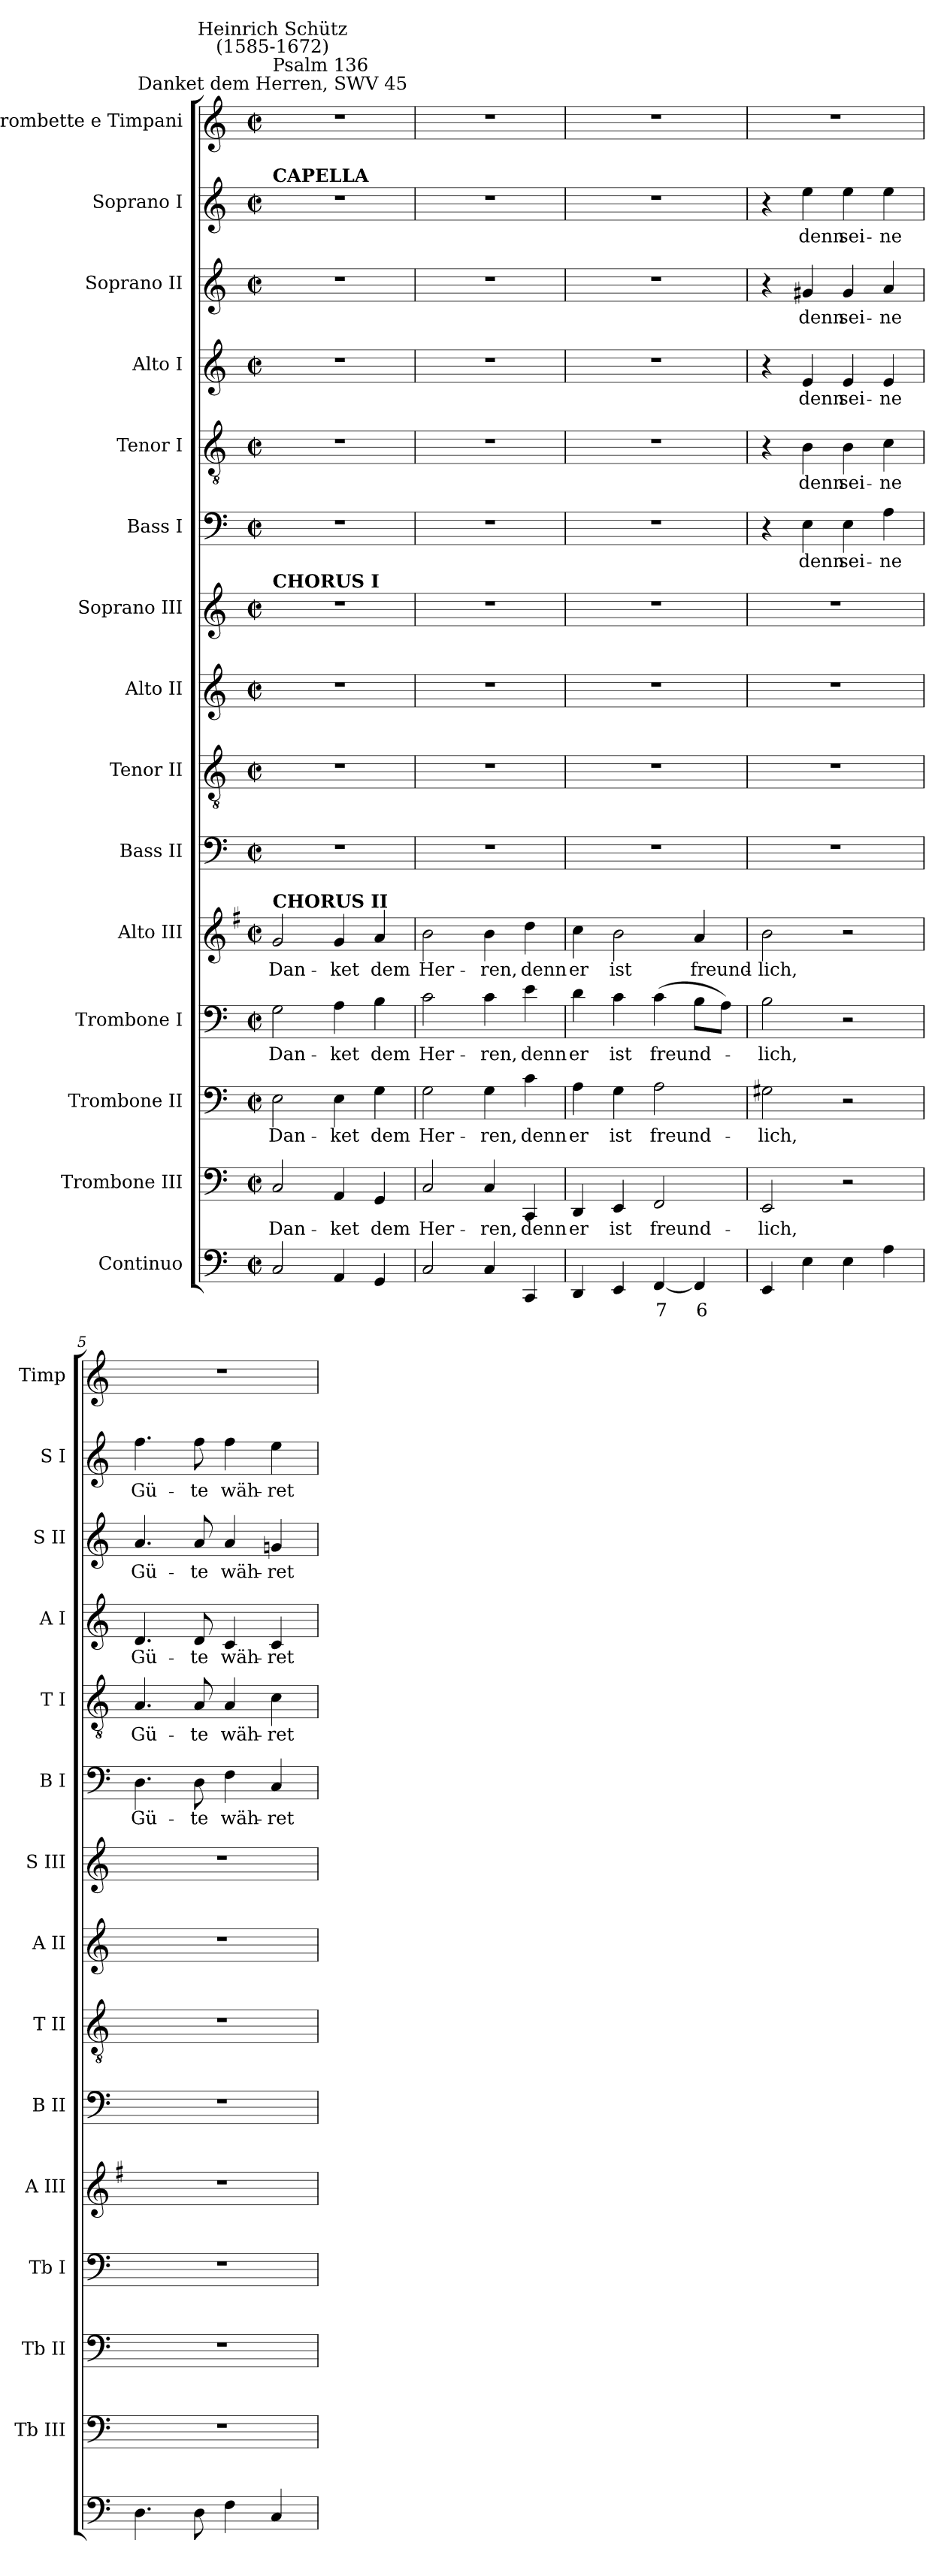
**kern	**text	**kern	**text	**kern	**text	**kern	**text	**kern	**text	**kern	**kern	**kern	**kern	**kern	**text	**kern	**text	**kern	**text	**kern	**text	**kern	**text	**kern
*part15	*part15	*part14	*part14	*part13	*part13	*part12	*part12	*part11	*part11	*part10	*part9	*part8	*part7	*part6	*part6	*part5	*part5	*part4	*part4	*part3	*part3	*part2	*part2	*part1
*staff15	*staff15	*staff14	*staff14	*staff13	*staff13	*staff12	*staff12	*staff11	*staff11	*staff10	*staff9	*staff8	*staff7	*staff6	*staff6	*staff5	*staff5	*staff4	*staff4	*staff3	*staff3	*staff2	*staff2	*staff1
*I"Continuo	*	*I"Trombone III	*	*I"Trombone II	*	*I"Trombone I	*	*I"Alto III	*	*I"Bass II	*I"Tenor II	*I"Alto II	*I"Soprano III	*I"Bass I	*	*I"Tenor I	*	*I"Alto I	*	*I"Soprano II	*	*I"Soprano I	*	*I"Trombette  e Timpani
*	*	*I'Tb III	*	*I'Tb II	*	*I'Tb I	*	*I'A III	*	*I'B II	*I'T II	*I'A II	*I'S III	*I'B I	*	*I'T I	*	*I'A I	*	*I'S II	*	*I'S I	*	*I'Timp
*clefF4	*	*clefF4	*	*clefF4	*	*clefF4	*	*clefG2	*	*clefF4	*clefGv2	*clefG2	*clefG2	*clefF4	*	*clefGv2	*	*clefG2	*	*clefG2	*	*clefG2	*	*clefG2
*	*	*	*	*	*	*	*	*ITrd4c7	*	*	*	*	*	*	*	*	*	*	*	*	*	*	*	*
*k[]	*	*k[]	*	*k[]	*	*k[]	*	*k[]	*	*k[]	*k[]	*k[]	*k[]	*k[]	*	*k[]	*	*k[]	*	*k[]	*	*k[]	*	*k[]
*C:	*	*C:	*	*C:	*	*C:	*	*C:	*	*C:	*C:	*C:	*C:	*C:	*	*C:	*	*C:	*	*C:	*	*C:	*	*C:
*M2/2	*	*M2/2	*	*M2/2	*	*M2/2	*	*M2/2	*	*M2/2	*M2/2	*M2/2	*M2/2	*M2/2	*	*M2/2	*	*M2/2	*	*M2/2	*	*M2/2	*	*M2/2
*met(c|)	*	*met(c|)	*	*met(c|)	*	*met(c|)	*	*met(c|)	*	*met(c|)	*met(c|)	*met(c|)	*met(c|)	*met(c|)	*	*met(c|)	*	*met(c|)	*	*met(c|)	*	*met(c|)	*	*met(c|)
=1	=1	=1	=1	=1	=1	=1	=1	=1	=1	=1	=1	=1	=1	=1	=1	=1	=1	=1	=1	=1	=1	=1	=1	=1
!	!	!	!	!	!	!	!	!	!	!	!	!	!	!	!	!	!	!	!	!	!	!	!	!LO:TX:a:cj:t=Danket dem Herren, SWV 45
!	!	!	!	!	!	!	!	!	!	!	!	!	!	!	!	!	!	!	!	!	!	!	!	!LO:TX:a:t=Psalm 136
!	!	!	!	!	!	!	!	!	!	!	!	!	!	!	!	!	!	!	!	!	!	!	!	!LO:TX:a:cj:t=Heinrich Schütz\n(1585-1672)
!	!	!	!	!	!	!	!	!	!	!	!	!	!	!	!	!	!	!	!	!	!	!LO:TX:a:B:t=CAPELLA	!	!
!	!	!	!	!	!	!	!	!	!	!	!	!	!LO:TX:a:B:t=CHORUS I	!	!	!	!	!	!	!	!	!	!	!
!	!	!	!	!	!	!	!	!LO:TX:a:B:t=CHORUS II	!	!	!	!	!	!	!	!	!	!	!	!	!	!	!	!
!	!	!	!LO:LY:b	!	!LO:LY:b	!	!LO:LY:b	!	!LO:LY:b	!	!	!	!	!	!	!	!	!	!	!	!	!	!	!
2C	.	2C	Dan-	2E	Dan-	2G	Dan-	2c	Dan-	1r	1r	1r	1r	1r	.	1r	.	1r	.	1r	.	1r	.	1r
!	!	!	!LO:LY:b	!	!LO:LY:b	!	!LO:LY:b	!	!LO:LY:b	!	!	!	!	!	!	!	!	!	!	!	!	!	!	!
4AA	.	4AA	-ket	4E	-ket	4A	-ket	4c	-ket	.	.	.	.	.	.	.	.	.	.	.	.	.	.	.
!	!	!	!LO:LY:b	!	!LO:LY:b	!	!LO:LY:b	!	!LO:LY:b	!	!	!	!	!	!	!	!	!	!	!	!	!	!	!
4GG	.	4GG	dem	4G	dem	4B	dem	4d	dem	.	.	.	.	.	.	.	.	.	.	.	.	.	.	.
=2	=2	=2	=2	=2	=2	=2	=2	=2	=2	=2	=2	=2	=2	=2	=2	=2	=2	=2	=2	=2	=2	=2	=2	=2
!	!	!	!LO:LY:b	!	!LO:LY:b	!	!LO:LY:b	!	!LO:LY:b	!	!	!	!	!	!	!	!	!	!	!	!	!	!	!
2C	.	2C	Her-	2G	Her-	2c	Her-	2e	Her-	1r	1r	1r	1r	1r	.	1r	.	1r	.	1r	.	1r	.	1r
!	!	!	!LO:LY:b	!	!LO:LY:b	!	!LO:LY:b	!	!LO:LY:b	!	!	!	!	!	!	!	!	!	!	!	!	!	!	!
4C	.	4C	-ren,	4G	-ren,	4c	-ren,	4e	-ren,	.	.	.	.	.	.	.	.	.	.	.	.	.	.	.
!	!	!	!LO:LY:b	!	!LO:LY:b	!	!LO:LY:b	!	!LO:LY:b	!	!	!	!	!	!	!	!	!	!	!	!	!	!	!
4CC	.	4CC	denn	4c	denn	4e	denn	4g	denn	.	.	.	.	.	.	.	.	.	.	.	.	.	.	.
=3	=3	=3	=3	=3	=3	=3	=3	=3	=3	=3	=3	=3	=3	=3	=3	=3	=3	=3	=3	=3	=3	=3	=3	=3
!	!	!	!LO:LY:b	!	!LO:LY:b	!	!LO:LY:b	!	!LO:LY:b	!	!	!	!	!	!	!	!	!	!	!	!	!	!	!
4DD	.	4DD	er	4A	er	4d	er	4f	er	1r	1r	1r	1r	1r	.	1r	.	1r	.	1r	.	1r	.	1r
!	!	!	!LO:LY:b	!	!LO:LY:b	!	!LO:LY:b	!	!LO:LY:b	!	!	!	!	!	!	!	!	!	!	!	!	!	!	!
4EE	.	4EE	ist	4G	ist	4c	ist	2e	ist	.	.	.	.	.	.	.	.	.	.	.	.	.	.	.
!	!LO:LY:b	!	!LO:LY:b	!	!LO:LY:b	!	!LO:LY:b	!	!	!	!	!	!	!	!	!	!	!	!	!	!	!	!	!
[4FF	7	2FF	freund-	2A	freund-	(>4c	freund-	.	.	.	.	.	.	.	.	.	.	.	.	.	.	.	.	.
!	!LO:LY:b	!	!	!	!	!	!	!	!LO:LY:b	!	!	!	!	!	!	!	!	!	!	!	!	!	!	!
4FF]	6	.	.	.	.	8BL	.	4d	freund-	.	.	.	.	.	.	.	.	.	.	.	.	.	.	.
.	.	.	.	.	.	8AJ)	.	.	.	.	.	.	.	.	.	.	.	.	.	.	.	.	.	.
=4	=4	=4	=4	=4	=4	=4	=4	=4	=4	=4	=4	=4	=4	=4	=4	=4	=4	=4	=4	=4	=4	=4	=4	=4
!	!	!	!LO:LY:b	!	!LO:LY:b	!	!LO:LY:b	!	!LO:LY:b	!	!	!	!	!	!	!	!	!	!	!	!	!	!	!
4EE	.	2EE	-lich,	2G#X	-lich,	2B	lich,	2e	-lich,	1r	1r	1r	1r	4r	.	4r	.	4r	.	4r	.	4r	.	1r
!	!	!	!	!	!	!	!	!	!	!	!	!	!	!	!LO:LY:b	!	!LO:LY:b	!	!LO:LY:b	!	!LO:LY:b	!	!LO:LY:b	!
4E	.	.	.	.	.	.	.	.	.	.	.	.	.	4E	denn	4B	denn	4e	denn	4g#X	denn	4ee	denn	.
!	!	!	!	!	!	!	!	!	!	!	!	!	!	!	!LO:LY:b	!	!LO:LY:b	!	!LO:LY:b	!	!LO:LY:b	!	!LO:LY:b	!
4E	.	2r	.	2r	.	2r	.	2r	.	.	.	.	.	4E	sei-	4B	sei-	4e	sei-	4g#	sei-	4ee	sei-	.
!	!	!	!	!	!	!	!	!	!	!	!	!	!	!	!LO:LY:b	!	!LO:LY:b	!	!LO:LY:b	!	!LO:LY:b	!	!LO:LY:b	!
4A	.	.	.	.	.	.	.	.	.	.	.	.	.	4A	-ne	4c	-ne	4e	-ne	4a	-ne	4ee	-ne	.
=5	=5	=5	=5	=5	=5	=5	=5	=5	=5	=5	=5	=5	=5	=5	=5	=5	=5	=5	=5	=5	=5	=5	=5	=5
!	!	!	!	!	!	!	!	!	!	!	!	!	!	!	!LO:LY:b	!	!LO:LY:b	!	!LO:LY:b	!	!LO:LY:b	!	!LO:LY:b	!
4.D	.	1r	.	1r	.	1r	.	1r	.	1r	1r	1r	1r	4.D	Gü-	4.A	Gü-	4.d	Gü-	4.a	Gü-	4.ff	Gü-	1r
!	!	!	!	!	!	!	!	!	!	!	!	!	!	!	!LO:LY:b	!	!LO:LY:b	!	!LO:LY:b	!	!LO:LY:b	!	!LO:LY:b	!
8D	.	.	.	.	.	.	.	.	.	.	.	.	.	8D	-te	8A	-te	8d	-te	8a	-te	8ff	-te	.
!	!	!	!	!	!	!	!	!	!	!	!	!	!	!	!LO:LY:b	!	!LO:LY:b	!	!LO:LY:b	!	!LO:LY:b	!	!LO:LY:b	!
4F	.	.	.	.	.	.	.	.	.	.	.	.	.	4F	wäh-	4A	wäh-	4c	wäh-	4a	wäh-	4ff	wäh-	.
!	!	!	!	!	!	!	!	!	!	!	!	!	!	!	!LO:LY:b	!	!LO:LY:b	!	!LO:LY:b	!	!LO:LY:b	!	!LO:LY:b	!
4C	.	.	.	.	.	.	.	.	.	.	.	.	.	4C	-ret	4c	-ret	4c	-ret	4gn	-ret	4ee	-ret	.
=	=	=	=	=	=	=	=	=	=	=	=	=	=	=	=	=	=	=	=	=	=	=	=	=
*-	*-	*-	*-	*-	*-	*-	*-	*-	*-	*-	*-	*-	*-	*-	*-	*-	*-	*-	*-	*-	*-	*-	*-	*-
